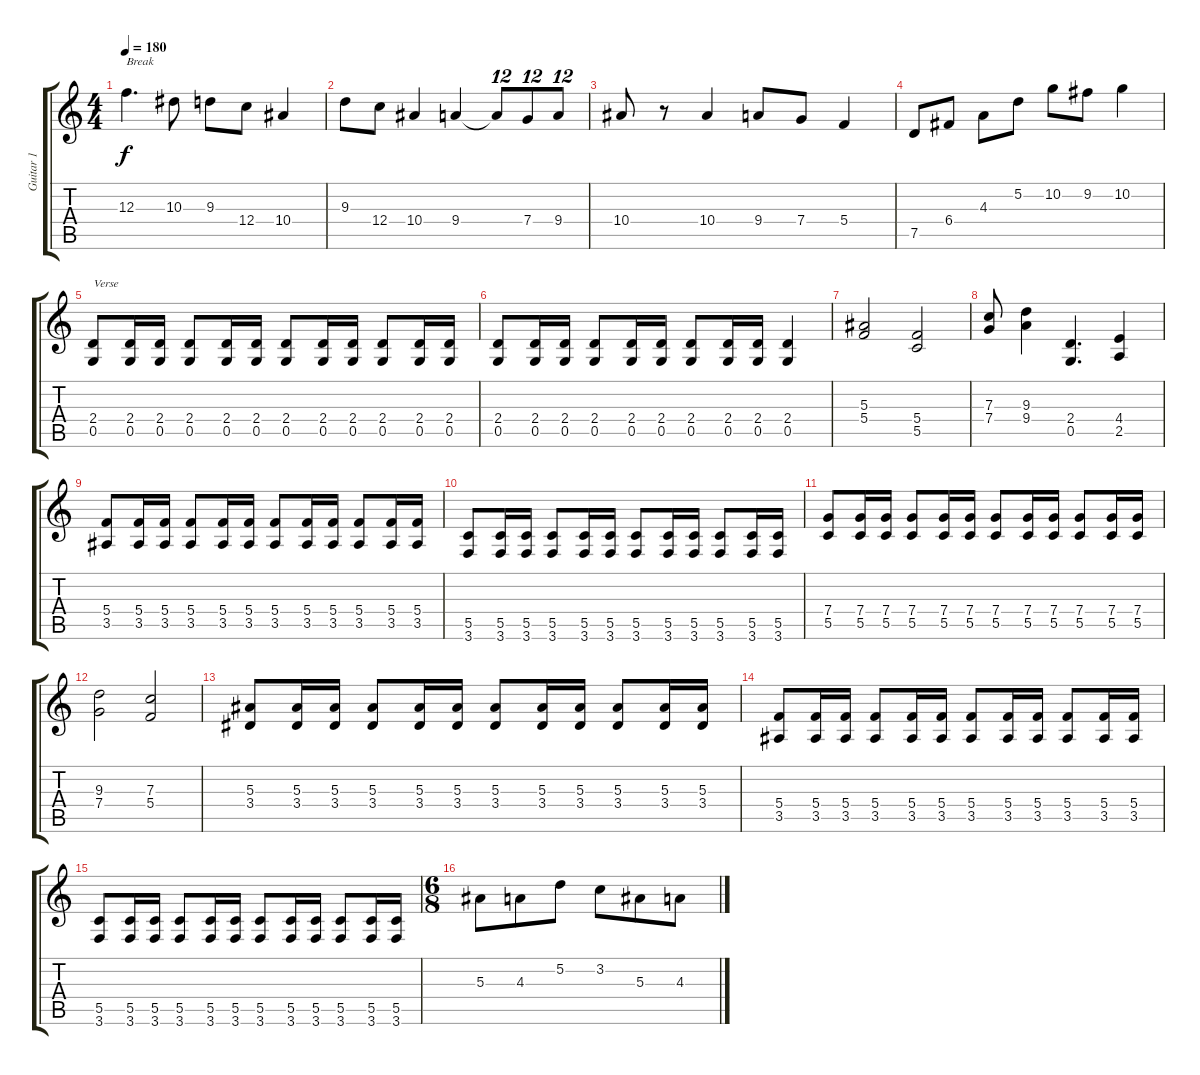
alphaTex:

\track ("Guitar 1" "Guitar 1") {instrument acousticguitarnylon}
\staff {score tabs}
\tuning (D4 A3 F3 C3 G2 D2) {hide}
\ts (4 4)
\tempo 180
\clef g2
\ks c
12.3.4{d txt "Break" dy f} 10.3.8 9.3.8 12.4.8 10.4.4 |
9.3.8 12.4.8 10.4.4 9.4.4 9.4{t}.8{tu (12 8)} 7.4.8{tu (12 8)} 9.4.8{tu (12 8)} |
10.4.8 r.8 10.4.4 9.4.8 7.4.8 5.4.4 |
7.5.8 6.4.8 4.3.8 5.2.8 10.2.8 9.2.8 10.2.4 |
(2.4 0.5).8{txt "Verse"} (2.4 0.5).16 (2.4 0.5).16 (2.4 0.5).8 (2.4 0.5).16 (2.4 0.5).16 (2.4 0.5).8 (2.4 0.5).16 (2.4 0.5).16 (2.4 0.5).8 (2.4 0.5).16 (2.4 0.5).16 |
(2.4 0.5).8 (2.4 0.5).16 (2.4 0.5).16 (2.4 0.5).8 (2.4 0.5).16 (2.4 0.5).16 (2.4 0.5).8 (2.4 0.5).16 (2.4 0.5).16 (2.4 0.5).4 |
(5.3 5.4).2 (5.4 5.5).2 |
(7.3 7.4).8 (9.3 9.4).4 (2.4 0.5).4{d} (4.4 2.5).4 |
(5.4 3.5).8 (5.4 3.5).16 (5.4 3.5).16 (5.4 3.5).8 (5.4 3.5).16 (5.4 3.5).16 (5.4 3.5).8 (5.4 3.5).16 (5.4 3.5).16 (5.4 3.5).8 (5.4 3.5).16 (5.4 3.5).16 |
(5.5 3.6).8 (5.5 3.6).16 (5.5 3.6).16 (5.5 3.6).8 (5.5 3.6).16 (5.5 3.6).16 (5.5 3.6).8 (5.5 3.6).16 (5.5 3.6).16 (5.5 3.6).8 (5.5 3.6).16 (5.5 3.6).16 |
(7.4 5.5).8 (7.4 5.5).16 (7.4 5.5).16 (7.4 5.5).8 (7.4 5.5).16 (7.4 5.5).16 (7.4 5.5).8 (7.4 5.5).16 (7.4 5.5).16 (7.4 5.5).8 (7.4 5.5).16 (7.4 5.5).16 |
(9.3 7.4).2 (7.3 5.4).2 |
(5.3 3.4).8 (5.3 3.4).16 (5.3 3.4).16 (5.3 3.4).8 (5.3 3.4).16 (5.3 3.4).16 (5.3 3.4).8 (5.3 3.4).16 (5.3 3.4).16 (5.3 3.4).8 (5.3 3.4).16 (5.3 3.4).16 |
(5.4 3.5).8 (5.4 3.5).16 (5.4 3.5).16 (5.4 3.5).8 (5.4 3.5).16 (5.4 3.5).16 (5.4 3.5).8 (5.4 3.5).16 (5.4 3.5).16 (5.4 3.5).8 (5.4 3.5).16 (5.4 3.5).16 |
(5.5 3.6).8 (5.5 3.6).16 (5.5 3.6).16 (5.5 3.6).8 (5.5 3.6).16 (5.5 3.6).16 (5.5 3.6).8 (5.5 3.6).16 (5.5 3.6).16 (5.5 3.6).8 (5.5 3.6).16 (5.5 3.6).16 |
\ts (6 8)
5.3.8 4.3.8 5.2.8 3.2.8 5.3.8 4.3.8
